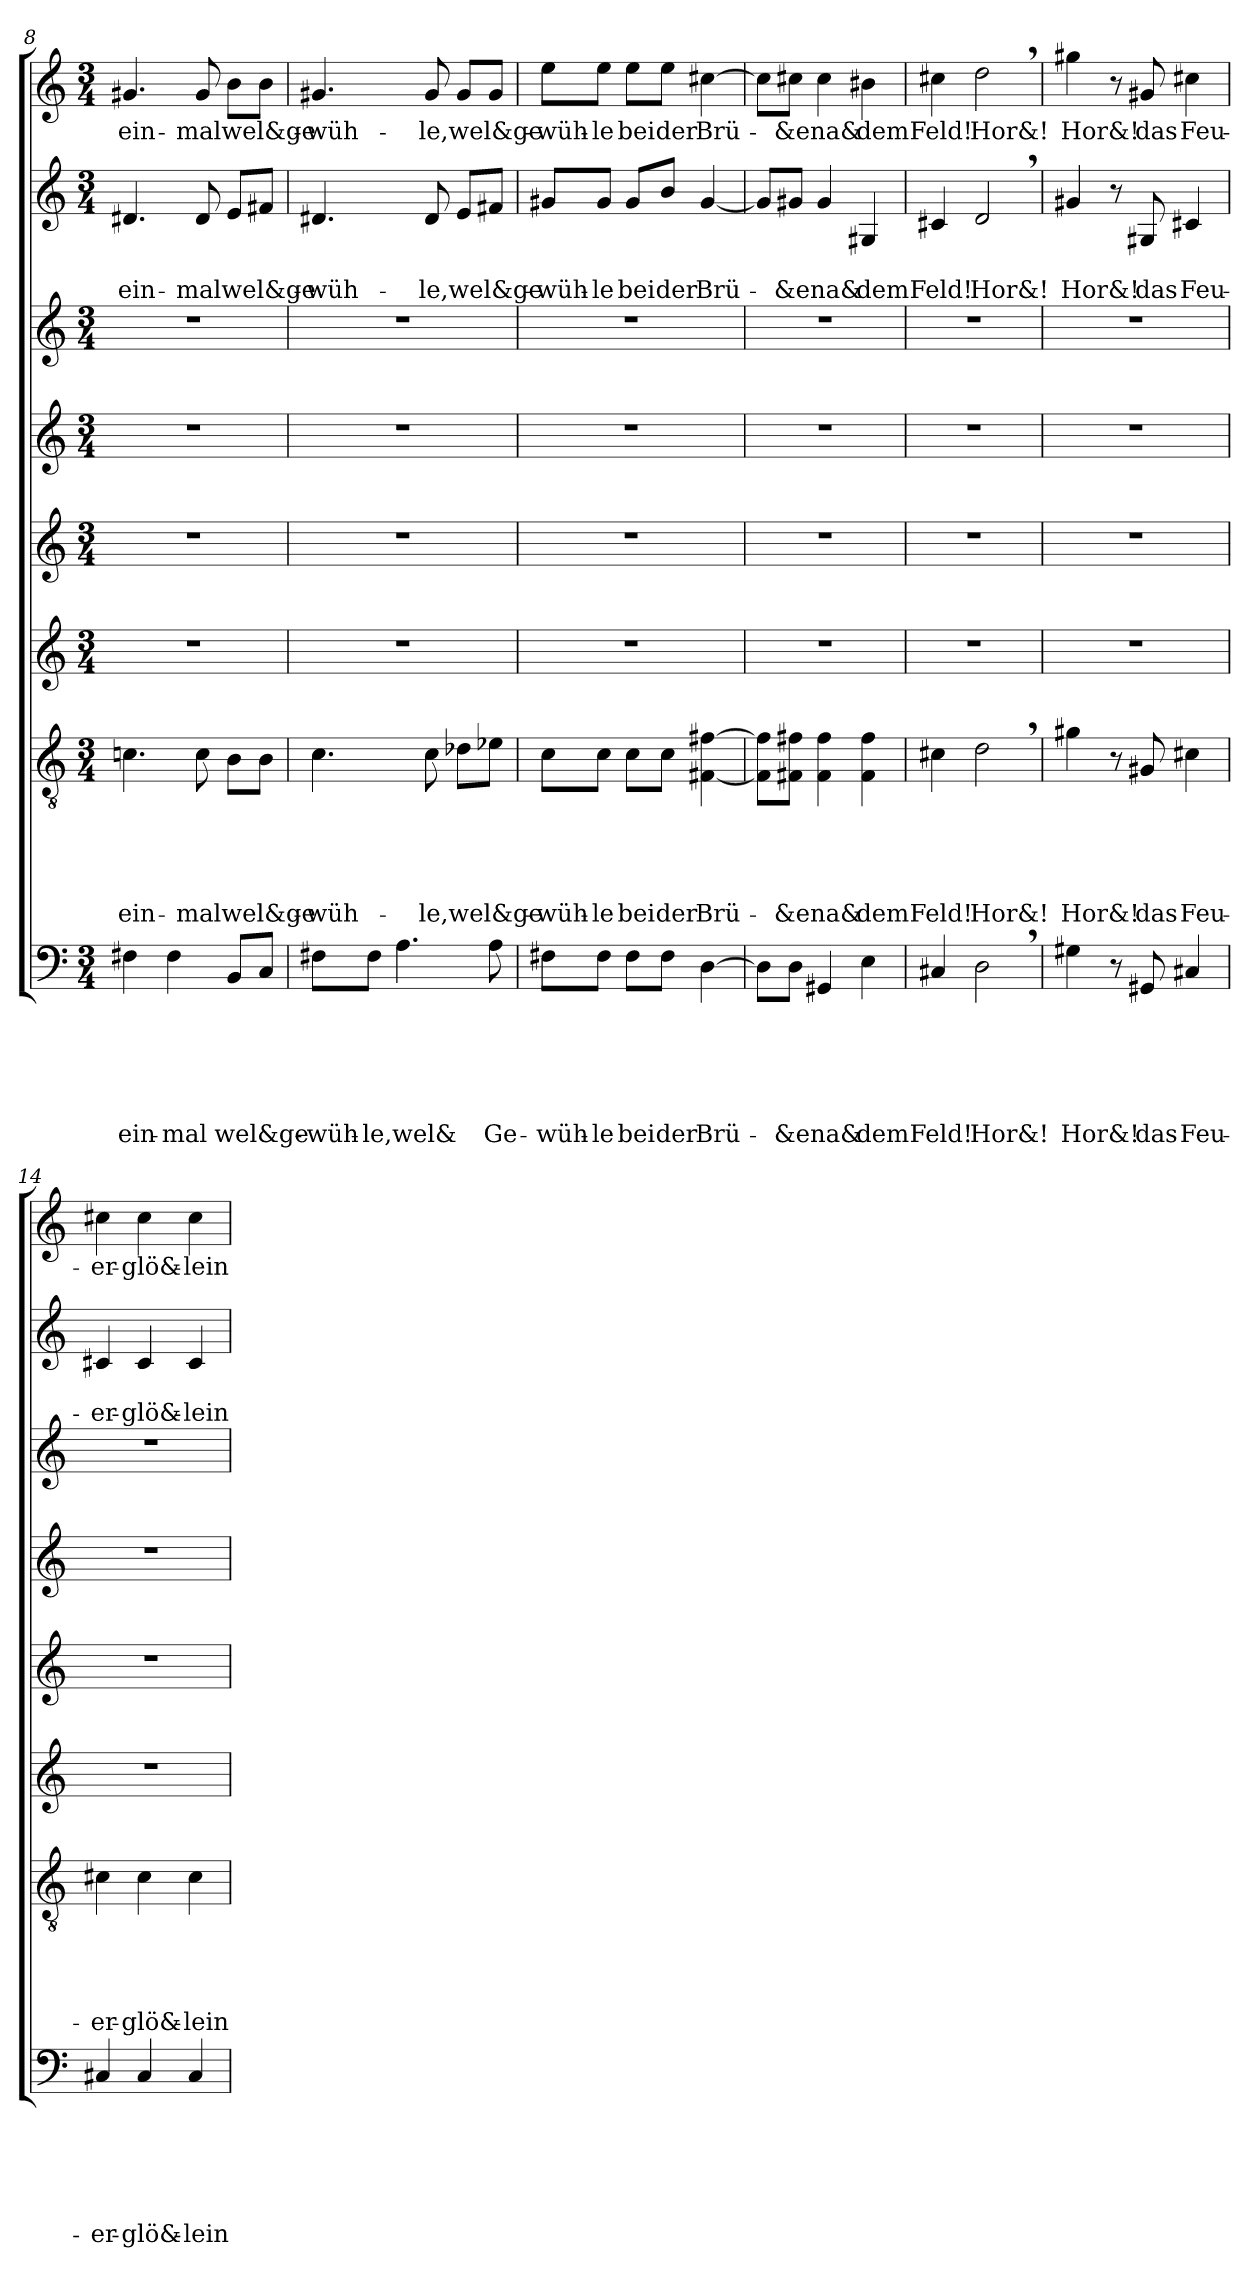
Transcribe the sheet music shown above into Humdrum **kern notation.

**kern	**text	**text	**text	**text	**text	**text	**kern	**text	**text	**text	**text	**text	**kern	**kern	**kern	**kern	**kern	**text	**text	**kern	**text
*part8	*part8	*part8	*part8	*part8	*part8	*part8	*part7	*part7	*part7	*part7	*part7	*part7	*part6	*part5	*part4	*part3	*part2	*part2	*part2	*part1	*part1
*staff8	*staff8	*staff8	*staff8	*staff8	*staff8	*staff8	*staff7	*staff7	*staff7	*staff7	*staff7	*staff7	*staff6	*staff5	*staff4	*staff3	*staff2	*staff2	*staff2	*staff1	*staff1
*clefF4	*	*	*	*	*	*	*clefGv2	*	*	*	*	*	*clefG2	*clefG2	*clefG2	*clefG2	*clefG2	*	*	*clefG2	*
*k[]	*	*	*	*	*	*	*k[]	*	*	*	*	*	*k[]	*k[]	*k[]	*k[]	*k[]	*	*	*k[]	*
*C:	*	*	*	*	*	*	*C:	*	*	*	*	*	*C:	*C:	*C:	*C:	*C:	*	*	*C:	*
*M3/4	*	*	*	*	*	*	*M3/4	*	*	*	*	*	*M3/4	*M3/4	*M3/4	*M3/4	*M3/4	*	*	*M3/4	*
=8	=8	=8	=8	=8	=8	=8	=8	=8	=8	=8	=8	=8	=8	=8	=8	=8	=8	=8	=8	=8	=8
!	!	!	!	!	!	!LO:LY:b	!	!	!	!	!	!LO:LY:b	!	!	!	!	!	!	!LO:LY:b	!	!LO:LY:b
4F#X\	.	.	.	.	.	ein-	4.cn\	.	.	.	.	ein-	2.r	2.r	2.r	2.r	4.d#X/	.	ein-	4.g#X/	ein-
!	!	!	!	!	!	!LO:LY:b	!	!	!	!	!	!	!	!	!	!	!	!	!	!	!
4F#\	.	.	.	.	.	-mal	.	.	.	.	.	.	.	.	.	.	.	.	.	.	.
!	!	!	!	!	!	!	!	!	!	!	!	!LO:LY:b	!	!	!	!	!	!	!LO:LY:b	!	!LO:LY:b
.	.	.	.	.	.	.	8c\	.	.	.	.	-malwel&ge-	.	.	.	.	8d#/	.	-malwel&ge-	8g#/	-malwel&ge-
!	!	!	!	!	!	!LO:LY:b	!	!	!	!	!	!	!	!	!	!	!	!	!	!	!
8BB/L	.	.	.	.	.	wel&ge-	8B\L	.	.	.	.	.	.	.	.	.	8e/L	.	.	8b\L	.
8C/J	.	.	.	.	.	.	8B\J	.	.	.	.	.	.	.	.	.	8f#X/J	.	.	8b\J	.
=9	=9	=9	=9	=9	=9	=9	=9	=9	=9	=9	=9	=9	=9	=9	=9	=9	=9	=9	=9	=9	=9
!	!	!	!	!	!	!LO:LY:b	!	!	!	!	!	!LO:LY:b	!	!	!	!	!	!	!LO:LY:b	!	!LO:LY:b
8F#X\L	.	.	.	.	.	-wüh-	4.c\	.	.	.	.	-wüh-	2.r	2.r	2.r	2.r	4.d#X/	.	-wüh-	4.g#X/	-wüh-
!	!	!	!	!	!	!LO:LY:b	!	!	!	!	!	!	!	!	!	!	!	!	!	!	!
8F#\J	.	.	.	.	.	-le,wel&	.	.	.	.	.	.	.	.	.	.	.	.	.	.	.
4.A\	.	.	.	.	.	.	.	.	.	.	.	.	.	.	.	.	.	.	.	.	.
!	!	!	!	!	!	!	!	!	!	!	!	!LO:LY:b	!	!	!	!	!	!	!LO:LY:b	!	!LO:LY:b
.	.	.	.	.	.	.	8c\	.	.	.	.	-le,wel&ge-	.	.	.	.	8d#/	.	-le,wel&ge-	8g#/	-le,wel&ge-
.	.	.	.	.	.	.	8d-X\L	.	.	.	.	.	.	.	.	.	8e/L	.	.	8g#/L	.
!	!	!	!	!	!	!LO:LY:b	!	!	!	!	!	!	!	!	!	!	!	!	!	!	!
8A\	.	.	.	.	.	Ge-	8e-X\J	.	.	.	.	.	.	.	.	.	8f#X/J	.	.	8g#/J	.
!!LO:LB:g=z
=10	=10	=10	=10	=10	=10	=10	=10	=10	=10	=10	=10	=10	=10	=10	=10	=10	=10	=10	=10	=10	=10
!	!	!	!	!	!	!LO:LY:b	!	!	!	!	!	!LO:LY:b	!	!	!	!	!	!	!LO:LY:b	!	!LO:LY:b
8F#X\L	.	.	.	.	.	-wüh-	8c\L	.	.	.	.	-wüh-	2.r	2.r	2.r	2.r	8g#X/L	.	-wüh-	8ee\L	-wüh-
!	!	!	!	!	!	!LO:LY:b	!	!	!	!	!	!LO:LY:b	!	!	!	!	!	!	!LO:LY:b	!	!LO:LY:b
8F#\J	.	.	.	.	.	-le	8c\J	.	.	.	.	-le	.	.	.	.	8g#/J	.	-le	8ee\J	-le
!	!	!	!	!	!	!LO:LY:b	!	!	!	!	!	!LO:LY:b	!	!	!	!	!	!	!LO:LY:b	!	!LO:LY:b
8F#\L	.	.	.	.	.	bei	8c\L	.	.	.	.	bei	.	.	.	.	8g#/L	.	bei	8ee\L	bei
!	!	!	!	!	!	!LO:LY:b	!	!	!	!	!	!LO:LY:b	!	!	!	!	!	!	!LO:LY:b	!	!LO:LY:b
8F#\J	.	.	.	.	.	der	8c\J	.	.	.	.	der	.	.	.	.	8b/J	.	der	8ee\J	der
!	!	!	!	!	!	!LO:LY:b	!	!	!	!	!	!LO:LY:b	!	!	!	!	!	!	!LO:LY:b	!	!LO:LY:b
[>4D\	.	.	.	.	.	Brü-	[<4F#X\ [>4f#X\	.	.	.	.	Brü-	.	.	.	.	[<4g#/	.	Brü-	[>4cc#X\	Brü-
=11	=11	=11	=11	=11	=11	=11	=11	=11	=11	=11	=11	=11	=11	=11	=11	=11	=11	=11	=11	=11	=11
8D\L]	.	.	.	.	.	.	8F#]\ 8f#]\L	.	.	.	.	.	2.r	2.r	2.r	2.r	8g#/L]	.	.	8cc#\L]	.
!	!	!	!	!	!	!LO:LY:b	!	!	!	!	!	!LO:LY:b	!	!	!	!	!	!	!LO:LY:b	!	!LO:LY:b
8D\J	.	.	.	.	.	-&ena&	8F#X\ 8f#X\J	.	.	.	.	-&ena&	.	.	.	.	8g#X/J	.	-&ena&	8cc#X\J	-&ena&
4GG#X/	.	.	.	.	.	.	4F#\ 4f#\	.	.	.	.	.	.	.	.	.	4g#/	.	.	4cc#\	.
!	!	!	!	!	!	!LO:LY:b	!	!	!	!	!	!LO:LY:b	!	!	!	!	!	!	!LO:LY:b	!	!LO:LY:b
4E\	.	.	.	.	.	dem	4F#\ 4f#\	.	.	.	.	dem	.	.	.	.	4G#X/	.	dem	4b#X\	dem
=12	=12	=12	=12	=12	=12	=12	=12	=12	=12	=12	=12	=12	=12	=12	=12	=12	=12	=12	=12	=12	=12
!	!	!	!	!	!	!LO:LY:b	!	!	!	!	!	!LO:LY:b	!	!	!	!	!	!	!LO:LY:b	!	!LO:LY:b
4C#X/	.	.	.	.	.	Feld!	4c#X\	.	.	.	.	Feld!	2.r	2.r	2.r	2.r	4c#X/	.	Feld!	4cc#X\	Feld!
!	!	!	!	!	!	!LO:LY:b	!	!	!	!	!	!LO:LY:b	!	!	!	!	!	!	!LO:LY:b	!	!LO:LY:b
2D,>\	.	.	.	.	.	Hor&!	2d,>\	.	.	.	.	Hor&!	.	.	.	.	2d,>/	.	Hor&!	2dd,>\	Hor&!
=13	=13	=13	=13	=13	=13	=13	=13	=13	=13	=13	=13	=13	=13	=13	=13	=13	=13	=13	=13	=13	=13
!	!	!	!	!	!	!LO:LY:b	!	!	!	!	!	!LO:LY:b	!	!	!	!	!	!	!LO:LY:b	!	!LO:LY:b
4G#X\	.	.	.	.	.	Hor&!	4g#X\	.	.	.	.	Hor&!	2.r	2.r	2.r	2.r	4g#X/	.	Hor&!	4gg#X\	Hor&!
8r	.	.	.	.	.	.	8r	.	.	.	.	.	.	.	.	.	8r	.	.	8r	.
!	!	!	!	!	!	!LO:LY:b	!	!	!	!	!	!LO:LY:b	!	!	!	!	!	!	!LO:LY:b	!	!LO:LY:b
8GG#X/	.	.	.	.	.	das	8G#X/	.	.	.	.	das	.	.	.	.	8G#X/	.	das	8g#X/	das
!	!	!	!	!	!	!LO:LY:b	!	!	!	!	!	!LO:LY:b	!	!	!	!	!	!	!LO:LY:b	!	!LO:LY:b
4C#X/	.	.	.	.	.	Feu-	4c#X\	.	.	.	.	Feu-	.	.	.	.	4c#X/	.	Feu-	4cc#X\	Feu-
=14	=14	=14	=14	=14	=14	=14	=14	=14	=14	=14	=14	=14	=14	=14	=14	=14	=14	=14	=14	=14	=14
!	!	!	!	!	!	!LO:LY:b	!	!	!	!	!	!LO:LY:b	!	!	!	!	!	!	!LO:LY:b	!	!LO:LY:b
4C#X/	.	.	.	.	.	-er-	4c#X\	.	.	.	.	-er-	2.r	2.r	2.r	2.r	4c#X/	.	-er-	4cc#X\	-er-
!	!	!	!	!	!	!LO:LY:b	!	!	!	!	!	!LO:LY:b	!	!	!	!	!	!	!LO:LY:b	!	!LO:LY:b
4C#/	.	.	.	.	.	-glö&-	4c#\	.	.	.	.	-glö&-	.	.	.	.	4c#/	.	-glö&-	4cc#\	-glö&-
!	!	!	!	!	!	!LO:LY:b	!	!	!	!	!	!LO:LY:b	!	!	!	!	!	!	!LO:LY:b	!	!LO:LY:b
4C#/	.	.	.	.	.	-lein	4c#\	.	.	.	.	-lein	.	.	.	.	4c#/	.	-lein	4cc#\	-lein
=	=	=	=	=	=	=	=	=	=	=	=	=	=	=	=	=	=	=	=	=	=
*-	*-	*-	*-	*-	*-	*-	*-	*-	*-	*-	*-	*-	*-	*-	*-	*-	*-	*-	*-	*-	*-
